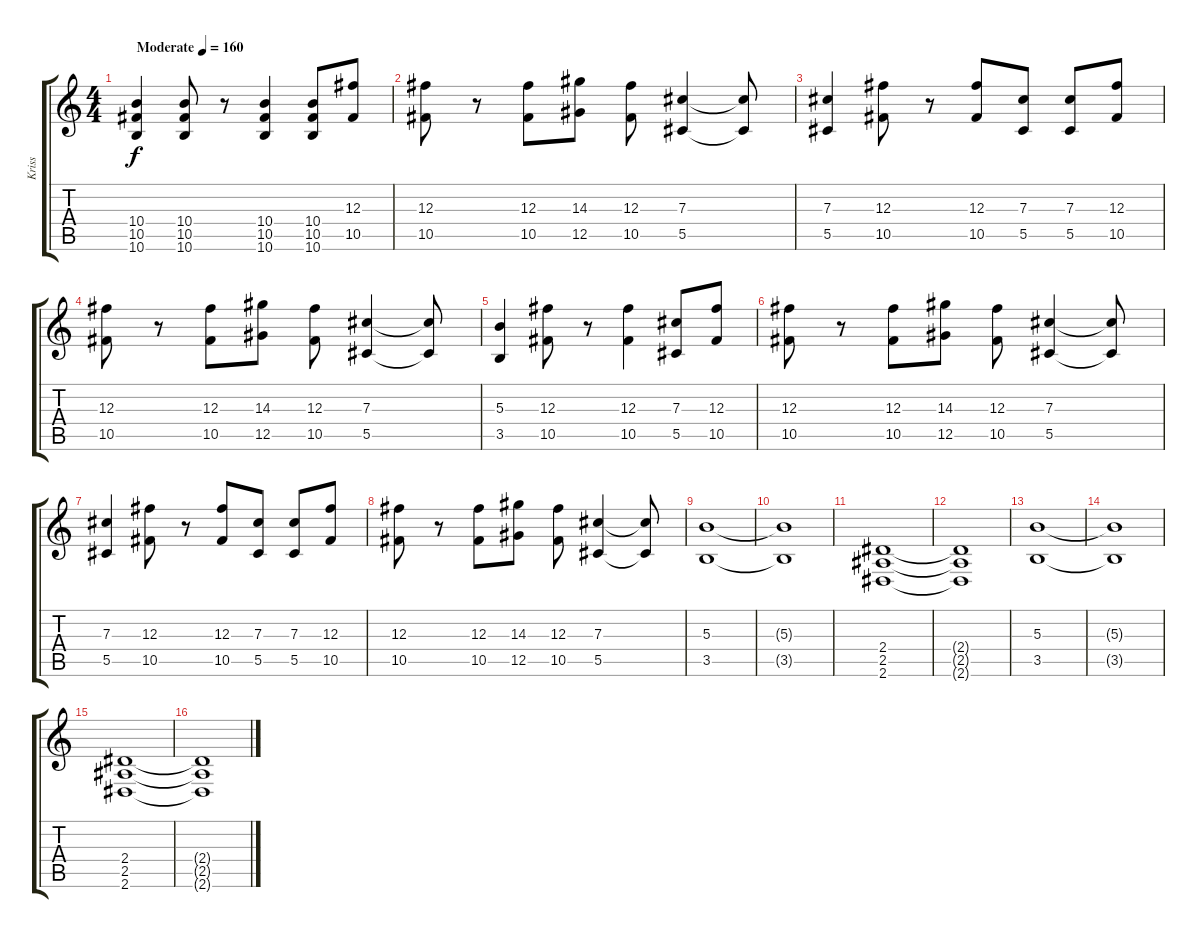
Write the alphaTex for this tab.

\track ("Kriss" "Kriss") {instrument distortionguitar}
\staff {score tabs}
\tuning (Eb4 Bb3 Gb3 Db3 Ab2 Db2) {hide}
\ts (4 4)
\tempo (160 "Moderate")
\clef g2
\ks c
(10.4 10.5 10.6).4{dy f instrument distortionguitar} (10.4 10.5 10.6).8 r.8 (10.4 10.5 10.6).4 (10.4 10.5 10.6).8 (12.3 10.5).8 |
(12.3 10.5).8 r.8 (12.3 10.5).8 (14.3 12.5).8 (12.3 10.5).8 (7.3 5.5).4 (7.3{t} 5.5{t}).8 |
(7.3 5.5).4 (12.3 10.5).8 r.8 (12.3 10.5).8 (7.3 5.5).8 (7.3 5.5).8 (12.3 10.5).8 |
(12.3 10.5).8 r.8 (12.3 10.5).8 (14.3 12.5).8 (12.3 10.5).8 (7.3 5.5).4 (7.3{t} 5.5{t}).8 |
(5.3 3.5).4 (12.3 10.5).8 r.8 (12.3 10.5).4 (7.3 5.5).8 (12.3 10.5).8 |
(12.3 10.5).8 r.8 (12.3 10.5).8 (14.3 12.5).8 (12.3 10.5).8 (7.3 5.5).4 (7.3{t} 5.5{t}).8 |
(7.3 5.5).4 (12.3 10.5).8 r.8 (12.3 10.5).8 (7.3 5.5).8 (7.3 5.5).8 (12.3 10.5).8 |
(12.3 10.5).8 r.8 (12.3 10.5).8 (14.3 12.5).8 (12.3 10.5).8 (7.3 5.5).4 (7.3{t} 5.5{t}).8 |
(5.3 3.5).1 |
(5.3{t} 3.5{t}).1 |
(2.4 2.5 2.6).1 |
(2.4{t} 2.5{t} 2.6{t}).1 |
(5.3 3.5).1 |
(5.3{t} 3.5{t}).1 |
(2.4 2.5 2.6).1 |
(2.4{t} 2.5{t} 2.6{t}).1
